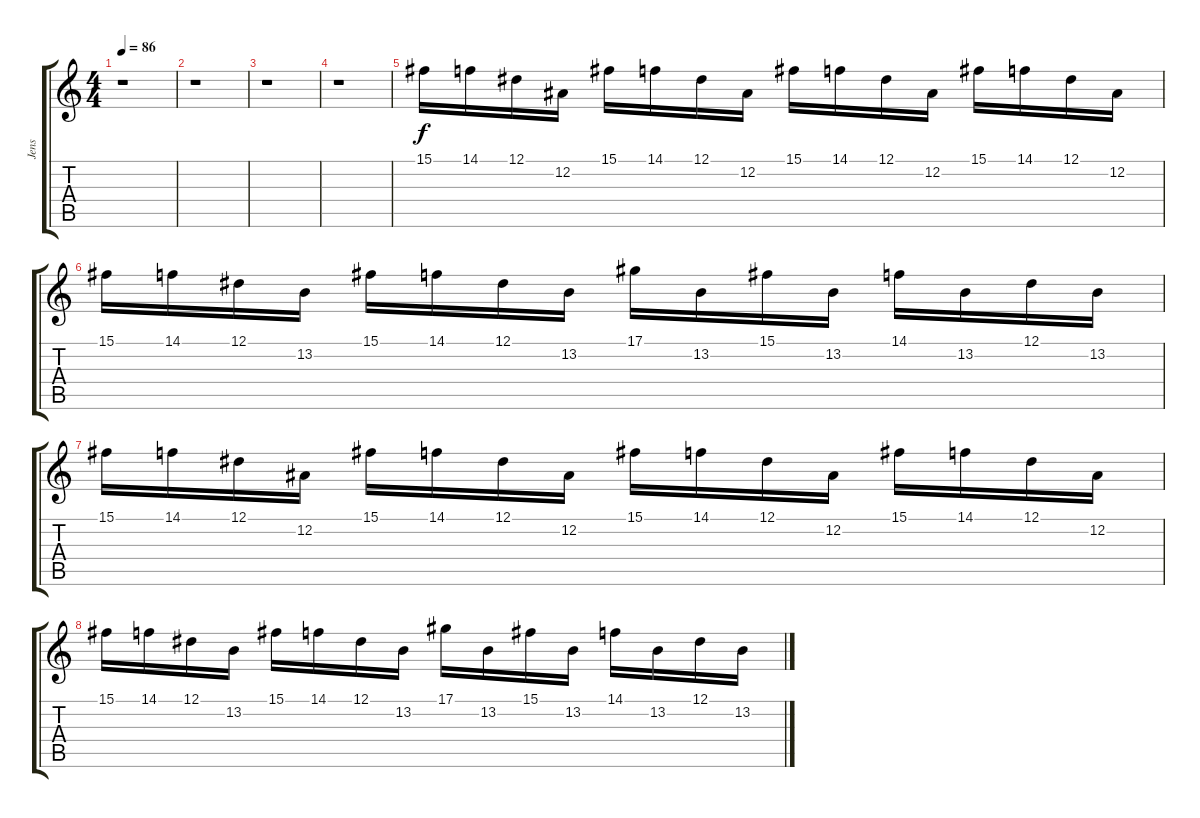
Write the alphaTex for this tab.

\track ("Jens" "Jens") {instrument fx4atmosphere}
\staff {score tabs}
\tuning (Eb4 Bb3 Gb3 Db3 Ab2 Eb2) {hide}
\ts (4 4)
\tempo 86
\clef g2
\ks c
r.1{dy f} |
r.1 |
r.1 |
r.1 |
15.1.16 14.1.16 12.1.16 12.2.16 15.1.16 14.1.16 12.1.16 12.2.16 15.1.16 14.1.16 12.1.16 12.2.16 15.1.16 14.1.16 12.1.16 12.2.16 |
15.1.16 14.1.16 12.1.16 13.2.16 15.1.16 14.1.16 12.1.16 13.2.16 17.1.16 13.2.16 15.1.16 13.2.16 14.1.16 13.2.16 12.1.16 13.2.16 |
15.1.16 14.1.16 12.1.16 12.2.16 15.1.16 14.1.16 12.1.16 12.2.16 15.1.16 14.1.16 12.1.16 12.2.16 15.1.16 14.1.16 12.1.16 12.2.16 |
15.1.16 14.1.16 12.1.16 13.2.16 15.1.16 14.1.16 12.1.16 13.2.16 17.1.16 13.2.16 15.1.16 13.2.16 14.1.16 13.2.16 12.1.16 13.2.16
